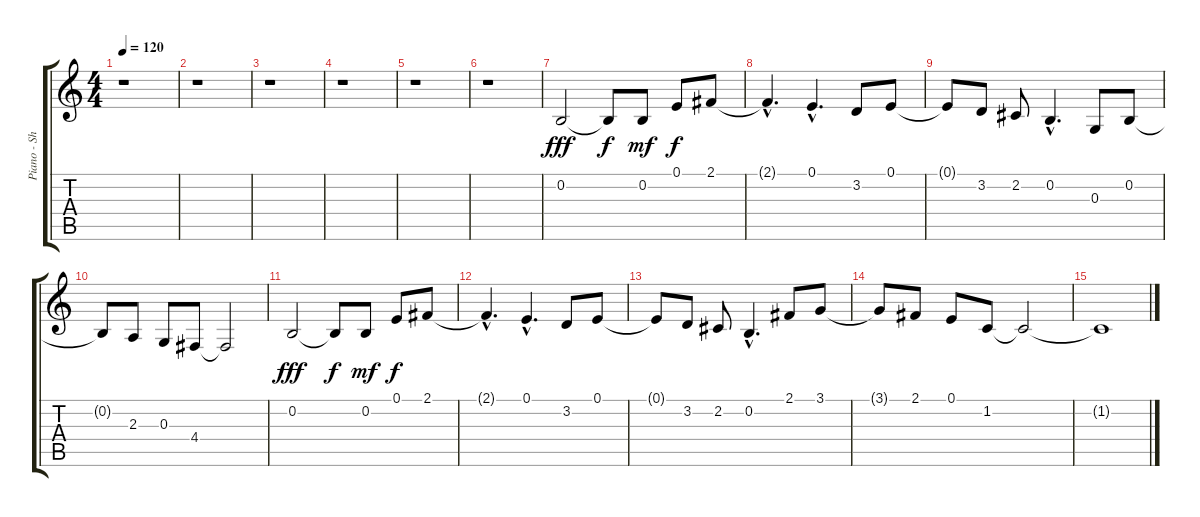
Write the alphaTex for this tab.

\track ("Piano - Sherinian" "Piano - Sh") {instrument acousticgrandpiano}
\staff {score tabs}
\tuning (E4 B3 G3 D3 A2 E2) {hide}
\ts (4 4)
\tempo 120
\clef g2
\ks c
r.1{dy f} |
r.1 |
r.1 |
r.1 |
r.1 |
r.1 |
0.2.2{dy fff} 0.2{t}.8{dy f} 0.2.8{dy mf} 0.1.8{dy f} 2.1.8 |
2.1{hac t}.4{d} 0.1{hac}.4{d} 3.2.8 0.1.8 |
0.1{t}.8 3.2.8 2.2.8 0.2{hac}.4{d} 0.3.8 0.2.8 |
0.2{t}.8 2.3.8 0.3.8 4.4.8 4.4{t}.2 |
0.2.2{dy fff} 0.2{t}.8{dy f} 0.2.8{dy mf} 0.1.8{dy f} 2.1.8 |
2.1{hac t}.4{d} 0.1{hac}.4{d} 3.2.8 0.1.8 |
0.1{t}.8 3.2.8 2.2.8 0.2{hac}.4{d} 2.1.8 3.1.8 |
3.1{t}.8 2.1.8 0.1.8 1.2.8 1.2{t}.2 |
1.2{t}.1
